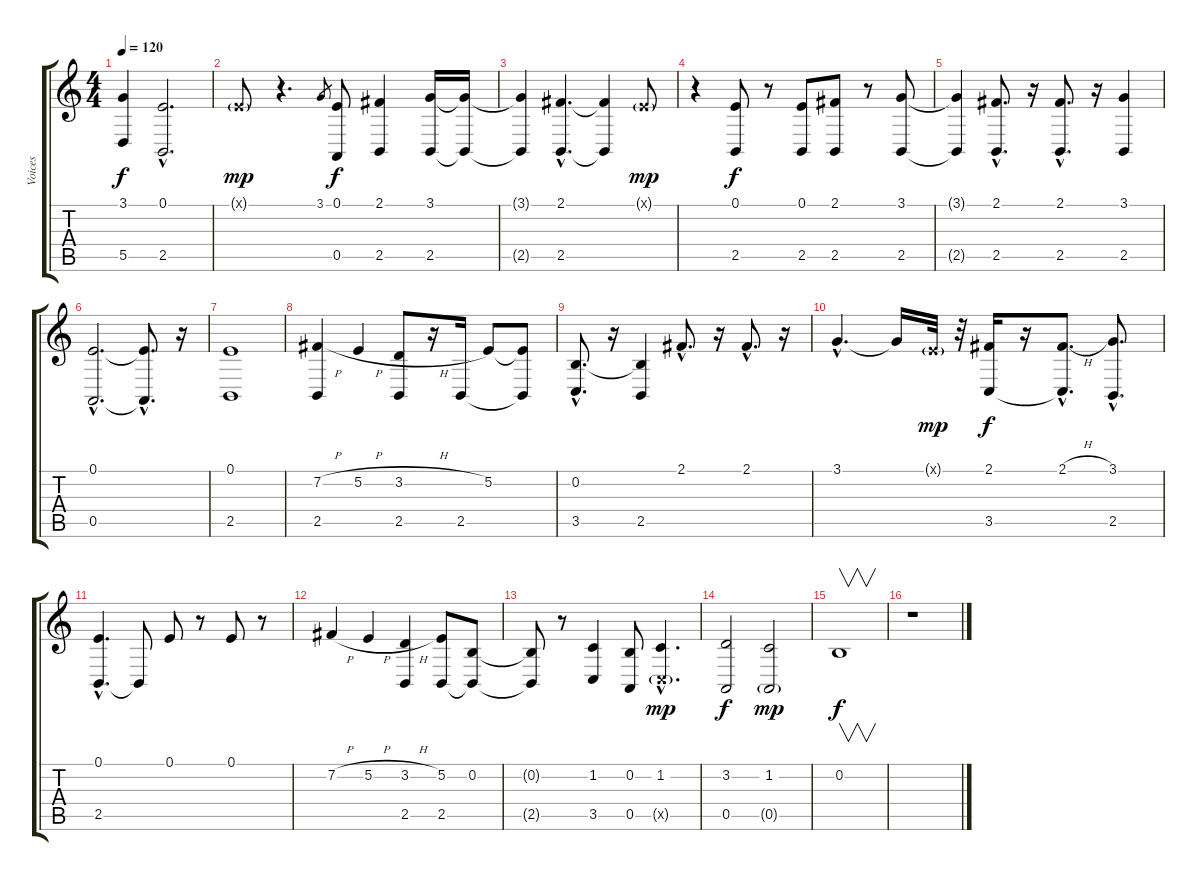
\track ("Voices" "Voices") {instrument lead6voice}
\staff {score tabs}
\tuning (E4 B3 G3 D3 A2 E2) {hide}
\ts (4 4)
\tempo 120
\clef g2
\ks c
(3.1 5.5).4{dy f} (0.1{hac} 2.5{hac}).2{d} |
0.1{g x}.8{dy mp} r.4{d} 3.1.8{gr} (0.1 0.5).8{dy f} (2.1 2.5).4 (3.1 2.5).16 (3.1{t} 2.5{t}).16 |
(3.1{t} 2.5{t}).4 (2.1{hac} 2.5{hac}).4{d} (2.1{t} 2.5{t}).4 0.1{g x}.8{dy mp} |
r.4 (0.1 2.5).8{dy f} r.8 (0.1 2.5).8 (2.1 2.5).8 r.8 (3.1 2.5).8 |
(3.1{t} 2.5{t}).4 (2.1{hac} 2.5{hac}).8{d} r.16 (2.1{hac} 2.5{hac}).8{d} r.16 (3.1 2.5).4 |
(0.1{hac} 0.5{hac}).2{d} (0.1{hac t} 0.5{hac t}).8{d} r.16 |
(0.1 2.5).1 |
(7.2{h} 2.5).4 5.2{h}.4 (3.2{h} 2.5).8 r.16 2.5.16 5.2.8 (5.2{t} 2.5{t}).8 |
(0.2{hac} 3.5{hac}).8{d} r.16 (0.2{t} 2.5).4 2.1{hac}.8{d} r.16 2.1{hac}.8{d} r.16 |
3.1{hac}.4{d} 3.1{t}.16 0.1{g x}.32{dy mp} r.32 (2.1 3.5).16{dy f} r.16 (2.1{h hac} 3.5{hac t}).8{d} (3.1{hac} 2.5{hac}).8{d} |
(0.1{hac} 2.5{hac}).4{d} 2.5{t}.8 0.1.8 r.8 0.1.8 r.8 |
7.2{h}.4 5.2{h}.4 (3.2{h} 2.5).4 (5.2 2.5).8 (0.2 2.5{t}).8 |
(0.2{t} 2.5{t}).8 r.8 (1.2 3.5).4 (0.2 0.5).8 (1.2{hac} 3.5{g hac x}).4{d dy mp} |
(3.2 0.5).2{dy f} (1.2 0.5{g}).2{dy mp} |
0.2.1{v dy f} |
r.1
